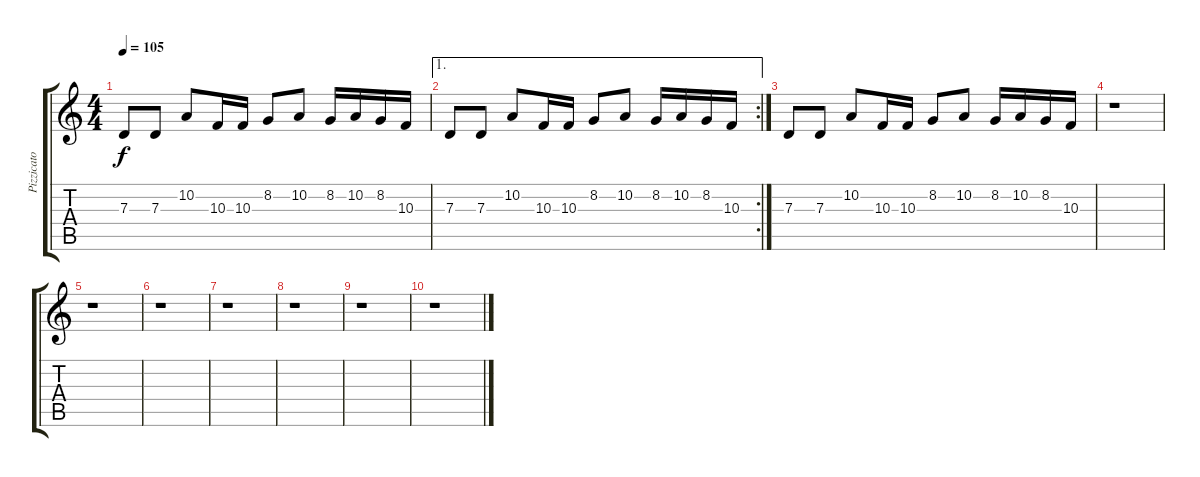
\track ("Pizzicato" "Pizzicato") {instrument pizzicatostrings}
\staff {score tabs}
\tuning (E4 B3 G3 D3 A2 E2) {hide}
\ts (4 4)
\tempo 105
\clef g2
\ks c
7.3.8{dy f} 7.3.8 10.2.8 10.3.16 10.3.16 8.2.8 10.2.8 8.2.16 10.2.16 8.2.16 10.3.16 |
\ae 1
\rc 2
7.3.8 7.3.8 10.2.8 10.3.16 10.3.16 8.2.8 10.2.8 8.2.16 10.2.16 8.2.16 10.3.16 |
7.3.8 7.3.8 10.2.8 10.3.16 10.3.16 8.2.8 10.2.8 8.2.16 10.2.16 8.2.16 10.3.16 |
r.1 |
r.1 |
r.1 |
r.1 |
r.1 |
r.1 |
r.1
